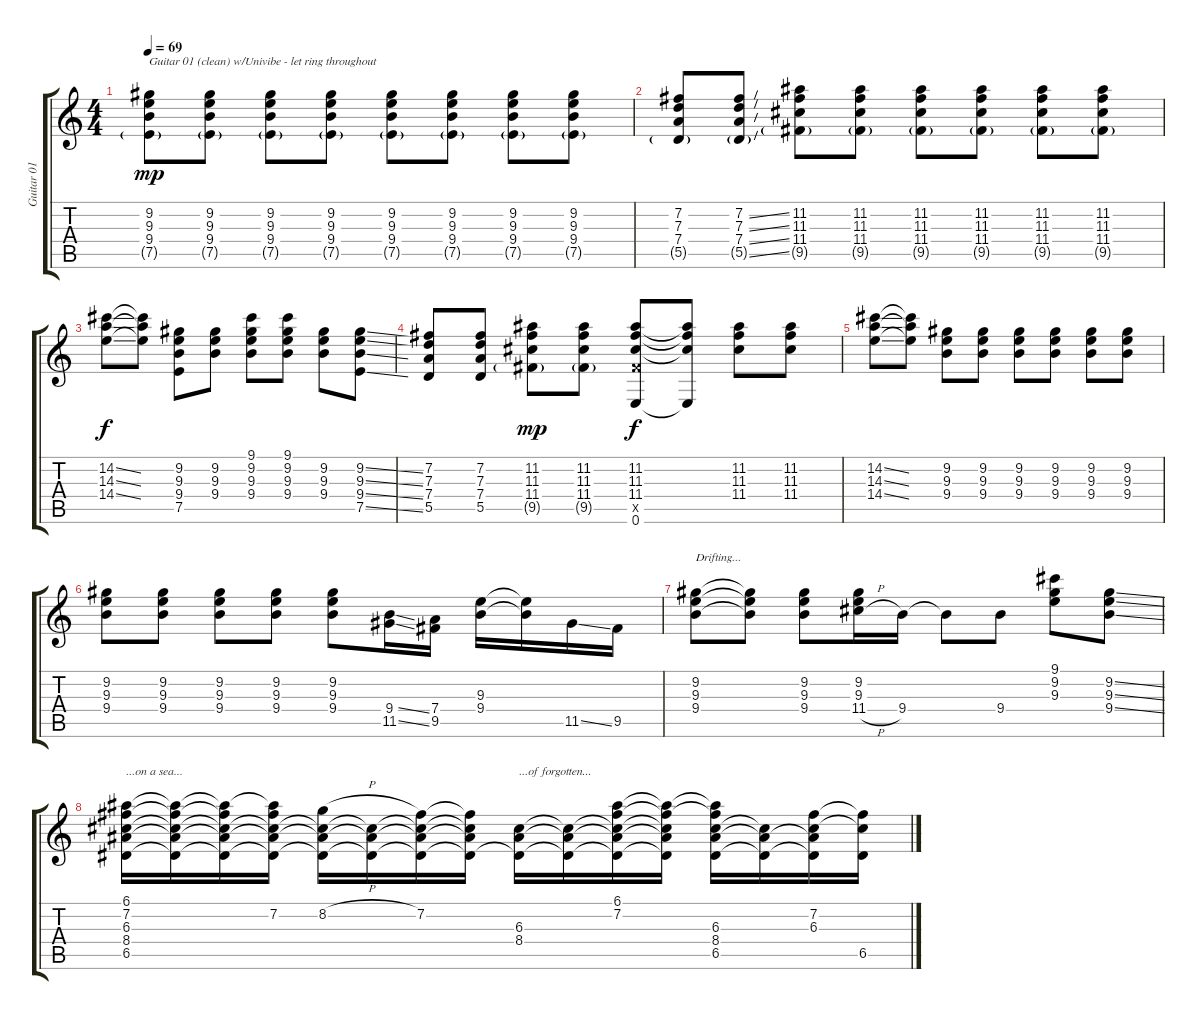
\track ("Guitar 01" "Guitar 01") {instrument electricguitarclean}
\staff {score tabs}
\tuning (E4 B3 G3 D3 A2 E2) {hide}
\ts (4 4)
\tempo 69
\clef g2
\ks c
(9.2 9.3 9.4 7.5{g}).8{txt "Guitar 01 (clean) w/Univibe - let ring throughout" dy mp instrument electricguitarclean} (9.2 9.3 9.4 7.5{g}).8 (9.2 9.3 9.4 7.5{g}).8 (9.2 9.3 9.4 7.5{g}).8 (9.2 9.3 9.4 7.5{g}).8 (9.2 9.3 9.4 7.5{g}).8 (9.2 9.3 9.4 7.5{g}).8 (9.2 9.3 9.4 7.5{g}).8 |
(7.2 7.3 7.4 5.5{g}).8 (7.2{ss} 7.3{ss} 7.4{ss} 5.5{ss g}).8 (11.2 11.3 11.4 9.5{g}).8 (11.2 11.3 11.4 9.5{g}).8 (11.2 11.3 11.4 9.5{g}).8 (11.2 11.3 11.4 9.5{g}).8 (11.2 11.3 11.4 9.5{g}).8 (11.2 11.3 11.4 9.5{g}).8 |
(14.2{ss} 14.3{ss} 14.4{ss}).8{dy f} (14.2{t} 14.3{t} 14.4{t}).8 (9.2 9.3 9.4 7.5).8 (9.2 9.3 9.4).8 (9.1 9.2 9.3 9.4).8 (9.1 9.2 9.3 9.4).8 (9.2 9.3 9.4).8 (9.2{ss} 9.3{ss} 9.4{ss} 7.5{ss}).8 |
(7.2 7.3 7.4 5.5).8 (7.2 7.3 7.4 5.5).8 (11.2 11.3 11.4 9.5{g}).8{dy mp} (11.2 11.3 11.4 9.5{g}).8 (11.2 11.3 11.4 9.5{x} 0.6).8{dy f} (11.2{t} 11.3{t} 11.4{t} 0.6{t}).8 (11.2 11.3 11.4).8 (11.2 11.3 11.4).8 |
(14.2{ss} 14.3{ss} 14.4{ss}).8 (14.2{t} 14.3{t} 14.4{t}).8 (9.2 9.3 9.4).8 (9.2 9.3 9.4).8 (9.2 9.3 9.4).8 (9.2 9.3 9.4).8 (9.2 9.3 9.4).8 (9.2 9.3 9.4).8 |
(9.2 9.3 9.4).8 (9.2 9.3 9.4).8 (9.2 9.3 9.4).8 (9.2 9.3 9.4).8 (9.2 9.3 9.4).8 (9.4{ss} 11.5{ss}).16 (7.4 9.5).16 (9.3 9.4).16 (9.3{t} 9.4{t}).16 11.5{ss}.16 9.5.16 |
(9.2 9.3 9.4).8{txt "Drifting..."} (9.2{t} 9.3{t} 9.4{t}).8 (9.2 9.3 9.4).8 (9.2 9.3 11.4{h}).16 9.4.16 9.4{t}.8 9.4.8 (9.1 9.2 9.3).8 (9.2{ss} 9.3{ss} 9.4{ss}).8 |
(6.1 7.2 6.3 8.4 6.5).16{txt "...on a sea..."} (6.1{t} 7.2{t} 6.3{t} 8.4{t} 6.5{t}).16 (6.1{t} 7.2{t} 6.3{t} 8.4{t} 6.5{t}).16 (6.1{t} 7.2 6.3{t} 8.4{t} 6.5{t}).16 (8.2{h} 6.3{t} 8.4{t} 6.5{t}).16 (6.3{t} 8.4{t} 6.5{t}).16 (7.2 6.3{t} 8.4{t} 6.5{t}).16 (7.2{t} 6.3{t} 8.4{t} 6.5{t}).16 (6.3 8.4 6.5{t}).16{txt "...of forgotten..."} (6.3{t} 8.4{t} 6.5{t}).16 (6.1 7.2 6.3{t} 8.4{t} 6.5{t}).16 (6.1{t} 7.2{t} 6.3{t} 8.4{t} 6.5{t}).16 (6.1{t} 7.2{t} 6.3 8.4 6.5).16 (6.3{t} 8.4{t} 6.5{t}).16 (7.2 6.3 8.4{t} 6.5{t}).16 (7.2{t} 6.3{t} 6.5).16
